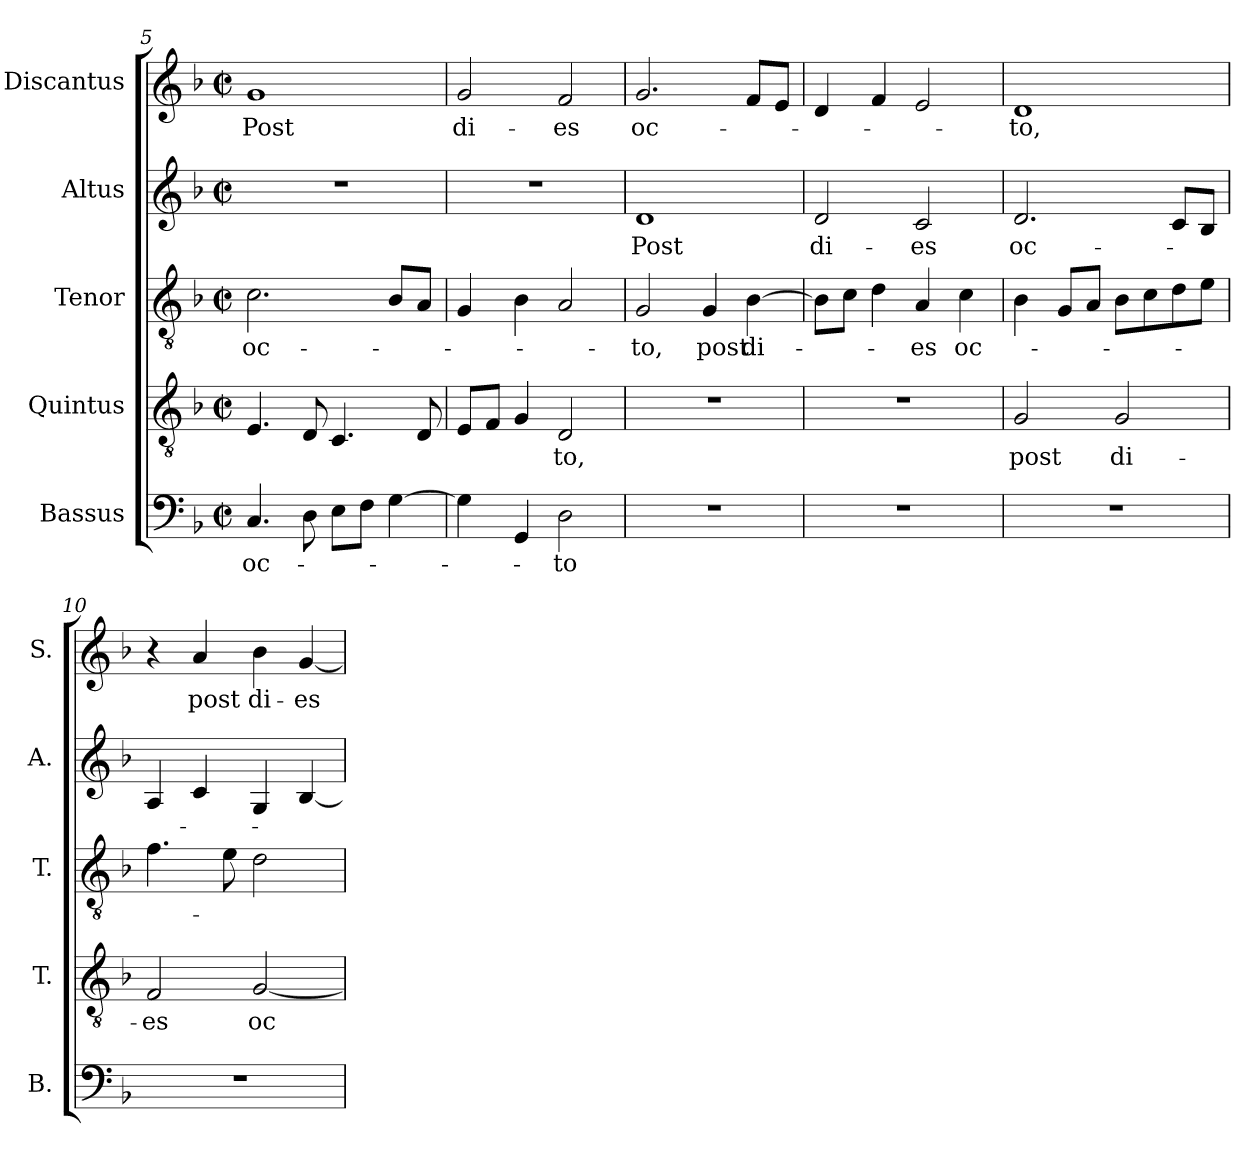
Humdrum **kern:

**kern	**text	**kern	**text	**kern	**text	**kern	**text	**kern	**text
*part5	*part5	*part4	*part4	*part3	*part3	*part2	*part2	*part1	*part1
*staff5	*staff5	*staff4	*staff4	*staff3	*staff3	*staff2	*staff2	*staff1	*staff1
*I"Bassus	*	*I"Quintus	*	*I"Tenor	*	*I"Altus	*	*I"Discantus	*
*I'B.	*	*I'T.	*	*I'T.	*	*I'A.	*	*I'S.	*
*clefF4	*	*clefGv2	*	*clefGv2	*	*clefG2	*	*clefG2	*
*	*	*ITrd7c12	*	*ITrd7c12	*	*	*	*	*
*k[b-]	*	*k[b-]	*	*k[b-]	*	*k[b-]	*	*k[b-]	*
*F:	*	*F:	*	*F:	*	*F:	*	*F:	*
*M2/2	*	*M2/2	*	*M2/2	*	*M2/2	*	*M2/2	*
*met(c|)	*	*met(c|)	*	*met(c|)	*	*met(c|)	*	*met(c|)	*
=5	=5	=5	=5	=5	=5	=5	=5	=5	=5
!	!LO:LY:b:color=#000000	!	!	!	!	!	!	!	!
!	!	!	!	!	!LO:LY:b:color=#000000	!	!	!	!
!	!	!	!	!	!	!	!	!	!LO:LY:b:color=#000000
4.Ci/	oc-	4.EEi/	.	2.Ci\	oc-	1r	.	1gi	Post
8Di\	.	8DDi/	.	.	.	.	.	.	.
8Ei\L	.	4.CCi/	.	.	.	.	.	.	.
8Fi\J	.	.	.	.	.	.	.	.	.
[>4Gi\	.	.	.	8BB-i/L	.	.	.	.	.
.	.	8DDi/	.	8AAi/J	.	.	.	.	.
=6	=6	=6	=6	=6	=6	=6	=6	=6	=6
!	!	!	!	!	!	!	!	!	!LO:LY:b:color=#000000
4Gi\]	.	8EEi/L	.	4GGi/	.	1r	.	2gi/	di-
.	.	8FFi/J	.	.	.	.	.	.	.
4GGi/	.	4GGi/	.	4BB-i\	.	.	.	.	.
!	!LO:LY:b:color=#000000	!	!	!	!	!	!	!	!
!	!	!	!LO:LY:b:color=#000000	!	!	!	!	!	!
!	!	!	!	!	!	!	!	!	!LO:LY:b:color=#000000
2Di\	-to	2DDi/	-to,	2AAi/	.	.	.	2fi/	-es
!!LO:LB:g=z
=7	=7	=7	=7	=7	=7	=7	=7	=7	=7
!	!	!	!	!	!LO:LY:b:color=#000000	!	!	!	!
!	!	!	!	!	!	!	!LO:LY:b:color=#000000	!	!
!	!	!	!	!	!	!	!	!	!LO:LY:b:color=#000000
1r	.	1r	.	2GGi/	-to,	1di	Post	2.gi/	oc-
!	!	!	!	!	!LO:LY:b:color=#000000	!	!	!	!
.	.	.	.	4GGi/	post	.	.	.	.
!	!	!	!	!	!LO:LY:b:color=#000000	!	!	!	!
.	.	.	.	[>4BB-i\	di-	.	.	8fi/L	.
.	.	.	.	.	.	.	.	8ei/J	.
=8	=8	=8	=8	=8	=8	=8	=8	=8	=8
!	!	!	!	!	!	!	!LO:LY:b:color=#000000	!	!
1r	.	1r	.	8BB-i\L]	.	2di/	di-	4di/	.
.	.	.	.	8Ci\J	.	.	.	.	.
.	.	.	.	4Di\	.	.	.	4fi/	.
!	!	!	!	!	!LO:LY:b:color=#000000	!	!	!	!
!	!	!	!	!	!	!	!LO:LY:b:color=#000000	!	!
.	.	.	.	4AAi/	-es	2ci/	-es	2ei/	.
!	!	!	!	!	!LO:LY:b:color=#000000	!	!	!	!
.	.	.	.	4Ci\	oc-	.	.	.	.
=9	=9	=9	=9	=9	=9	=9	=9	=9	=9
!	!	!	!LO:LY:b:color=#000000	!	!	!	!	!	!
!	!	!	!	!	!	!	!LO:LY:b:color=#000000	!	!
!	!	!	!	!	!	!	!	!	!LO:LY:b:color=#000000
1r	.	2GGi/	post	4BB-i\	.	2.di/	oc-	1di	-to,
.	.	.	.	8GGi/L	.	.	.	.	.
.	.	.	.	8AAi/J	.	.	.	.	.
!	!	!	!LO:LY:b:color=#000000	!	!	!	!	!	!
.	.	2GGi/	di-	8BB-i\L	.	.	.	.	.
.	.	.	.	8Ci\	.	.	.	.	.
.	.	.	.	8Di\	.	8ci/L	.	.	.
.	.	.	.	8Ei\J	.	8B-i/J	.	.	.
=10	=10	=10	=10	=10	=10	=10	=10	=10	=10
!	!	!	!LO:LY:b:color=#000000	!	!	!	!	!	!
1r	.	2FFi/	-es	4.Fi\	.	4Ai/	.	4r	.
!	!	!	!	!	!	!	!	!	!LO:LY:b:color=#000000
.	.	.	.	.	.	4ci/	.	4ai/	post
.	.	.	.	8Ei\	.	.	.	.	.
!	!	!	!LO:LY:b:color=#000000	!	!	!	!	!	!
!	!	!	!	!	!	!	!	!	!LO:LY:b:color=#000000
.	.	[<2GGi/	oc-	2Di\	.	4Gi/	.	4b-i\	di-
!	!	!	!	!	!	!	!	!	!LO:LY:b:color=#000000
.	.	.	.	.	.	[<4B-i/	.	[<4gi/	-es
=	=	=	=	=	=	=	=	=	=
*-	*-	*-	*-	*-	*-	*-	*-	*-	*-
